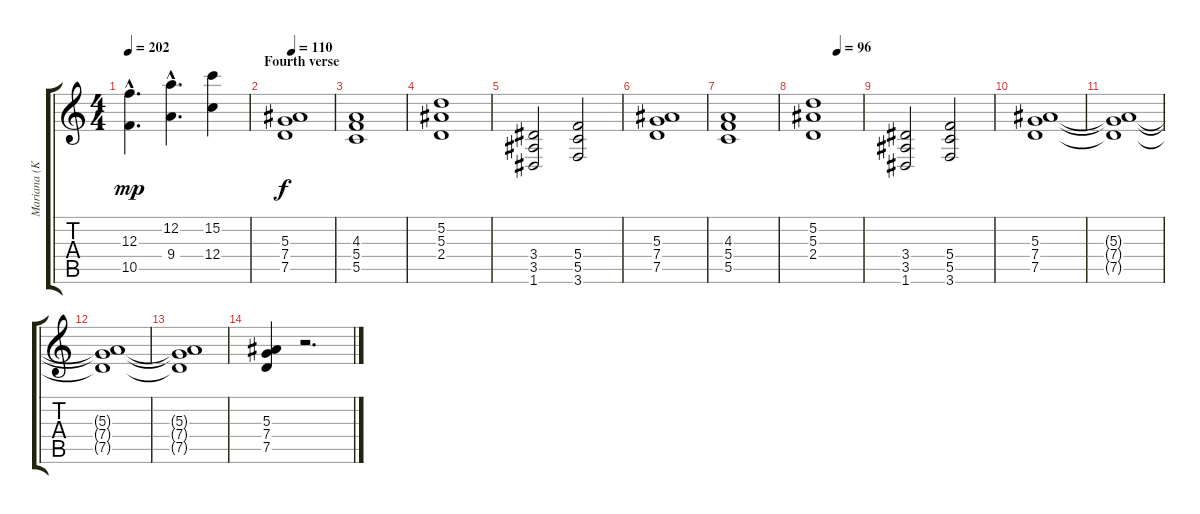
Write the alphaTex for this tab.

\track ("Mariana (KeybHigh)" "Mariana (K") {instrument stringensemble1}
\staff {score tabs}
\tuning (D5 A4 F4 C4 G3 D3) {hide}
\ts (4 4)
\tempo 202
\clef g2
\ks c
(12.3{hac} 10.5{hac}).4{d dy mp} (12.2{hac} 9.4{hac}).4{d} (15.2 12.4).4 |
\section ("" "Fourth verse")
\tempo 110
(5.3 7.4 7.5).1{dy f volume 14 balance 6 instrument stringensemble1} |
(4.3 5.4 5.5).1 |
(5.2 5.3 2.4).1 |
(3.4 3.5 1.6).2 (5.4 5.5 3.6).2 |
(5.3 7.4 7.5).1 |
(4.3 5.4 5.5).1 |
\tempo (96 0.5)
(5.2 5.3 2.4).1 |
(3.4 3.5 1.6).2 (5.4 5.5 3.6).2 |
(5.3 7.4 7.5).1 |
(5.3{t} 7.4{t} 7.5{t}).1 |
(5.3{t} 7.4{t} 7.5{t}).1 |
(5.3{t} 7.4{t} 7.5{t}).1 |
(5.3 7.4 7.5).4 r.2{d}
